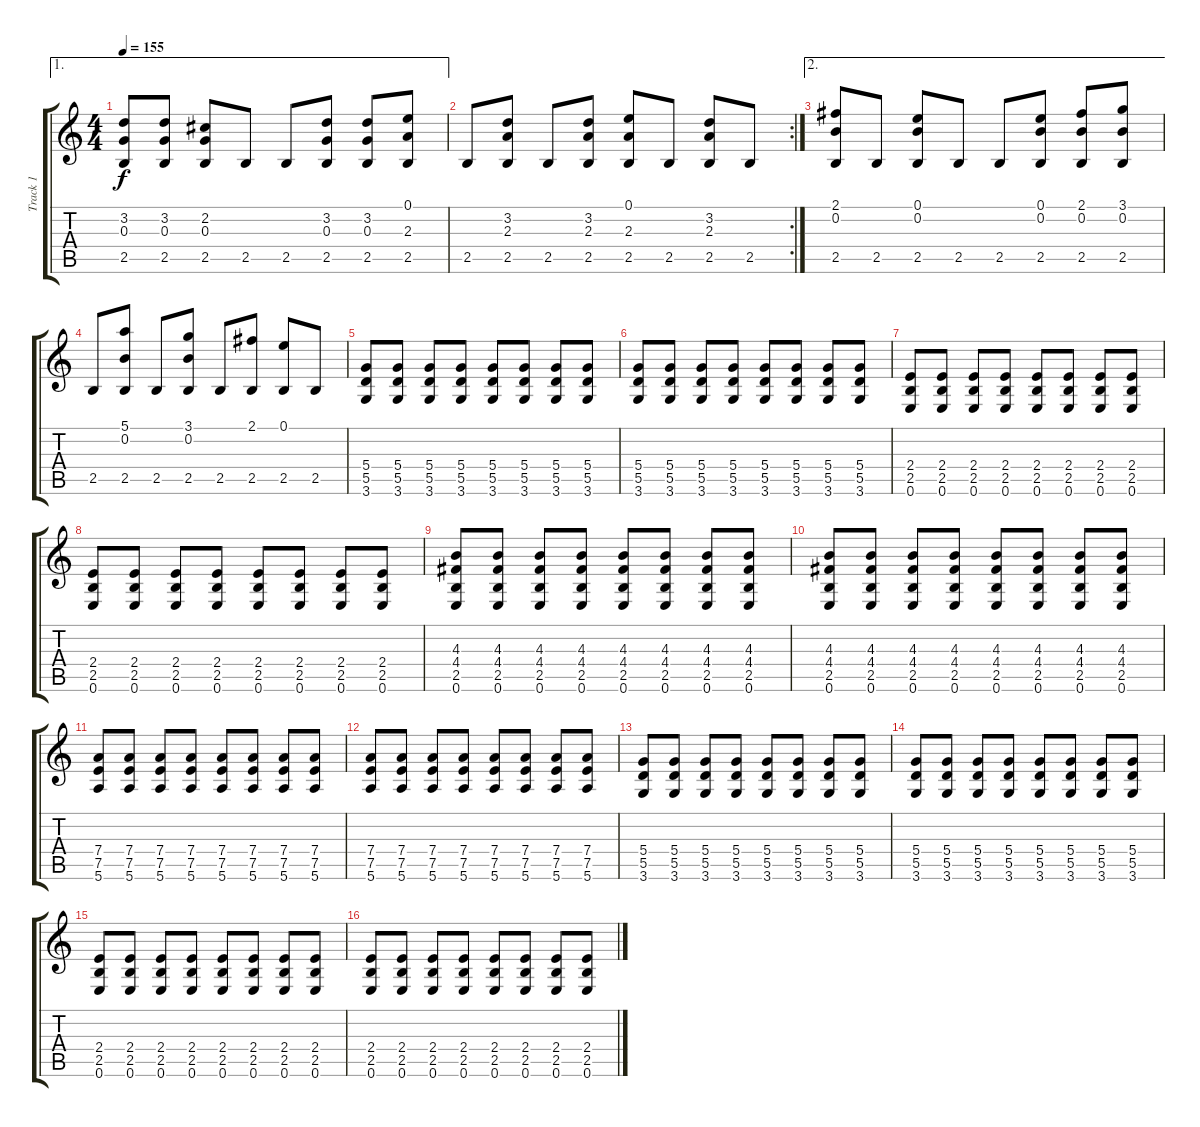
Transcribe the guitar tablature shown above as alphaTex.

\track ("Track 1" "Track 1") {instrument acousticguitarnylon}
\staff {score tabs}
\tuning (E4 B3 G3 D3 A2 E2) {hide}
\ae 1
\ts (4 4)
\tempo 155
\clef g2
\ks c
(3.2 0.3 2.5).8{dy f} (3.2 0.3 2.5).8 (2.2 0.3 2.5).8 2.5.8 2.5.8 (3.2 0.3 2.5).8 (3.2 0.3 2.5).8 (0.1 2.3 2.5).8 |
\rc 2
2.5.8 (3.2 2.3 2.5).8 2.5.8 (3.2 2.3 2.5).8 (0.1 2.3 2.5).8 2.5.8 (3.2 2.3 2.5).8 2.5.8 |
\ae 2
(2.1 0.2 2.5).8 2.5.8 (0.1 0.2 2.5).8 2.5.8 2.5.8 (0.1 0.2 2.5).8 (2.1 0.2 2.5).8 (3.1 0.2 2.5).8 |
2.5.8 (5.1 0.2 2.5).8 2.5.8 (3.1 0.2 2.5).8 2.5.8 (2.1 2.5).8 (0.1 2.5).8 2.5.8 |
(5.4 5.5 3.6).8 (5.4 5.5 3.6).8 (5.4 5.5 3.6).8 (5.4 5.5 3.6).8 (5.4 5.5 3.6).8 (5.4 5.5 3.6).8 (5.4 5.5 3.6).8 (5.4 5.5 3.6).8 |
(5.4 5.5 3.6).8 (5.4 5.5 3.6).8 (5.4 5.5 3.6).8 (5.4 5.5 3.6).8 (5.4 5.5 3.6).8 (5.4 5.5 3.6).8 (5.4 5.5 3.6).8 (5.4 5.5 3.6).8 |
(2.4 2.5 0.6).8 (2.4 2.5 0.6).8 (2.4 2.5 0.6).8 (2.4 2.5 0.6).8 (2.4 2.5 0.6).8 (2.4 2.5 0.6).8 (2.4 2.5 0.6).8 (2.4 2.5 0.6).8 |
(2.4 2.5 0.6).8 (2.4 2.5 0.6).8 (2.4 2.5 0.6).8 (2.4 2.5 0.6).8 (2.4 2.5 0.6).8 (2.4 2.5 0.6).8 (2.4 2.5 0.6).8 (2.4 2.5 0.6).8 |
(4.3 4.4 2.5 0.6).8 (4.3 4.4 2.5 0.6).8 (4.3 4.4 2.5 0.6).8 (4.3 4.4 2.5 0.6).8 (4.3 4.4 2.5 0.6).8 (4.3 4.4 2.5 0.6).8 (4.3 4.4 2.5 0.6).8 (4.3 4.4 2.5 0.6).8 |
(4.3 4.4 2.5 0.6).8 (4.3 4.4 2.5 0.6).8 (4.3 4.4 2.5 0.6).8 (4.3 4.4 2.5 0.6).8 (4.3 4.4 2.5 0.6).8 (4.3 4.4 2.5 0.6).8 (4.3 4.4 2.5 0.6).8 (4.3 4.4 2.5 0.6).8 |
(7.4 7.5 5.6).8 (7.4 7.5 5.6).8 (7.4 7.5 5.6).8 (7.4 7.5 5.6).8 (7.4 7.5 5.6).8 (7.4 7.5 5.6).8 (7.4 7.5 5.6).8 (7.4 7.5 5.6).8 |
(7.4 7.5 5.6).8 (7.4 7.5 5.6).8 (7.4 7.5 5.6).8 (7.4 7.5 5.6).8 (7.4 7.5 5.6).8 (7.4 7.5 5.6).8 (7.4 7.5 5.6).8 (7.4 7.5 5.6).8 |
(5.4 5.5 3.6).8 (5.4 5.5 3.6).8 (5.4 5.5 3.6).8 (5.4 5.5 3.6).8 (5.4 5.5 3.6).8 (5.4 5.5 3.6).8 (5.4 5.5 3.6).8 (5.4 5.5 3.6).8 |
(5.4 5.5 3.6).8 (5.4 5.5 3.6).8 (5.4 5.5 3.6).8 (5.4 5.5 3.6).8 (5.4 5.5 3.6).8 (5.4 5.5 3.6).8 (5.4 5.5 3.6).8 (5.4 5.5 3.6).8 |
(2.4 2.5 0.6).8 (2.4 2.5 0.6).8 (2.4 2.5 0.6).8 (2.4 2.5 0.6).8 (2.4 2.5 0.6).8 (2.4 2.5 0.6).8 (2.4 2.5 0.6).8 (2.4 2.5 0.6).8 |
(2.4 2.5 0.6).8 (2.4 2.5 0.6).8 (2.4 2.5 0.6).8 (2.4 2.5 0.6).8 (2.4 2.5 0.6).8 (2.4 2.5 0.6).8 (2.4 2.5 0.6).8 (2.4 2.5 0.6).8
